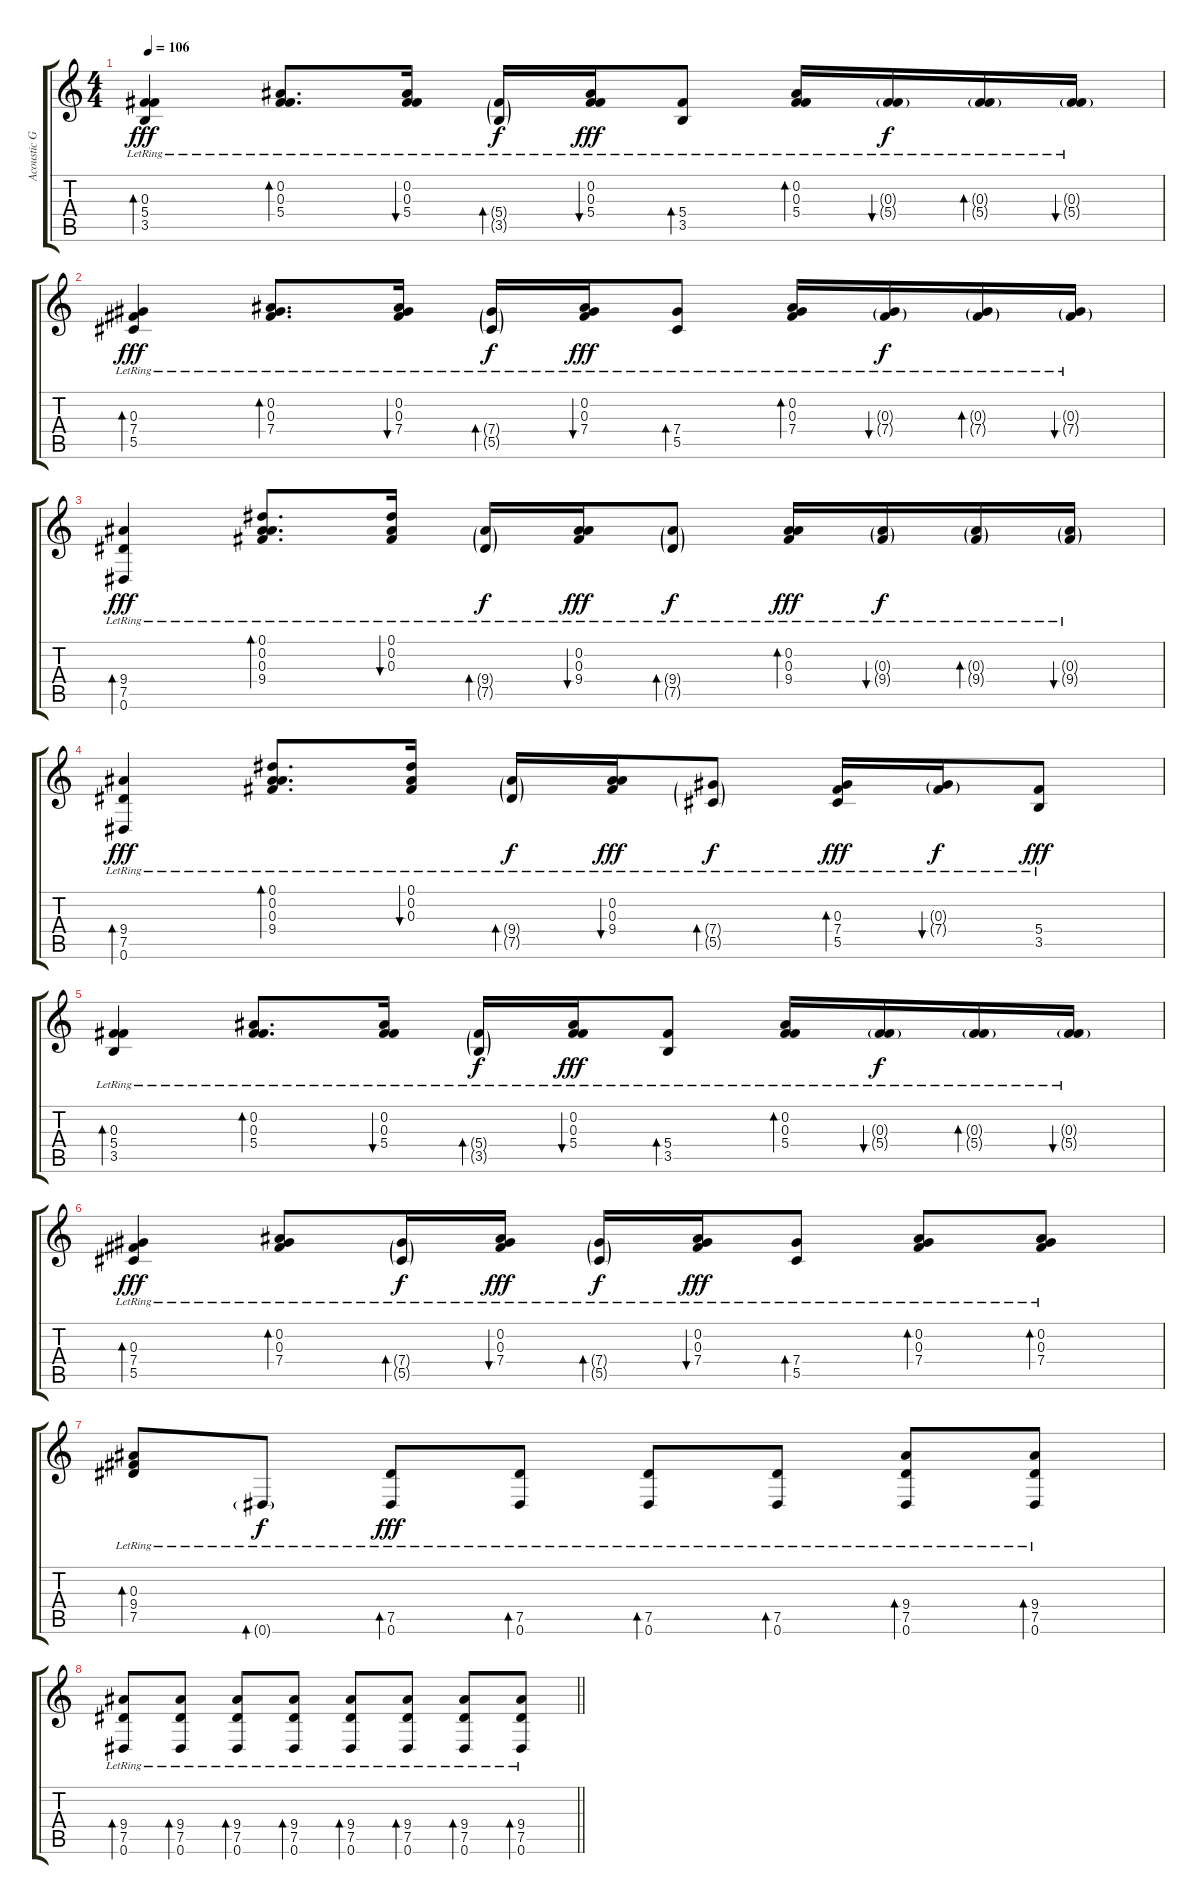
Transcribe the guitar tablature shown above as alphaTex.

\track ("Acoustic Guitar C/L" "Acoustic G") {instrument acousticguitarsteel}
\staff {score tabs}
\tuning (Eb4 Bb3 Gb3 Db3 Ab2 Eb2) {hide}
\ts (4 4)
\tempo 106
\clef g2
\ks c
(0.3 5.4{lr} 3.5{lr}).4{bd 30 dy fff} (0.2{lr} 0.3{lr} 5.4{lr}).8{d bd 30} (0.2{lr} 0.3{lr} 5.4{lr}).16{bu 30} (5.4{g lr} 3.5{g}).16{bd 30 dy f} (0.2{lr} 0.3{lr} 5.4{lr}).16{bu 30 dy fff} (5.4{lr} 3.5{lr}).8{bd 30} (0.2{lr} 0.3{lr} 5.4{lr}).16{bd 30} (0.3{g lr} 5.4{g lr}).16{bu 30 dy f} (0.3{g lr} 5.4{g lr}).16{bd 30} (0.3{g lr} 5.4{g}).16{bu 30} |
(0.3 7.4{lr} 5.5{lr}).4{bd 30 dy fff} (0.2{lr} 0.3{lr} 7.4{lr}).8{d bd 30} (0.2{lr} 0.3{lr} 7.4{lr}).16{bu 30} (7.4{g lr} 5.5{g}).16{bd 30 dy f} (0.2{lr} 0.3{lr} 7.4{lr}).16{bu 30 dy fff} (7.4{lr} 5.5{lr}).8{bd 30} (0.2{lr} 0.3{lr} 7.4{lr}).16{bd 30} (0.3{g lr} 7.4{g}).16{bu 30 dy f} (0.3{g lr} 7.4{g lr}).16{bd 30} (0.3{g lr} 7.4{g lr}).16{bu 30} |
(9.4{lr} 7.5{lr} 0.6{lr}).4{bd 30 dy fff} (0.1 0.2{lr} 0.3{lr} 9.4{lr}).8{d bd 30} (0.1 0.2{lr} 0.3{lr}).16{bu 30} (9.4{g lr} 7.5{g lr}).16{bd 30 dy f} (0.2{lr} 0.3{lr} 9.4{lr}).16{bu 30 dy fff} (9.4{g lr} 7.5{g lr}).8{bd 30 dy f} (0.2{lr} 0.3{lr} 9.4{lr}).16{bd 30 dy fff} (0.3{g lr} 9.4{g}).16{bu 30 dy f} (0.3{g lr} 9.4{g lr}).16{bd 30} (0.3{g lr} 9.4{g lr}).16{bu 30} |
(9.4{lr} 7.5{lr} 0.6{lr}).4{bd 30 dy fff} (0.1 0.2{lr} 0.3{lr} 9.4{lr}).8{d bd 30} (0.1 0.2{lr} 0.3{lr}).16{bu 30} (9.4{g lr} 7.5{g lr}).16{bd 30 dy f} (0.2{lr} 0.3{lr} 9.4{lr}).16{bu 30 dy fff} (7.4{g lr} 5.5{g lr}).8{bd 30 dy f} (0.3{lr} 7.4{lr} 5.5{lr}).16{bd 30 dy fff} (0.3{g lr} 7.4{g lr}).16{bu 30 dy f} (5.4{lr} 3.5{lr}).8{dy fff} |
(0.3 5.4{lr} 3.5{lr}).4{bd 30} (0.2{lr} 0.3{lr} 5.4{lr}).8{d bd 30} (0.2{lr} 0.3{lr} 5.4{lr}).16{bu 30} (5.4{g lr} 3.5{g}).16{bd 30 dy f} (0.2{lr} 0.3{lr} 5.4{lr}).16{bu 30 dy fff} (5.4{lr} 3.5{lr}).8{bd 30} (0.2{lr} 0.3{lr} 5.4{lr}).16{bd 30} (0.3{g lr} 5.4{g lr}).16{bu 30 dy f} (0.3{g lr} 5.4{g lr}).16{bd 30} (0.3{g lr} 5.4{g}).16{bu 30} |
(0.3 7.4{lr} 5.5{lr}).4{bd 30 dy fff} (0.2{lr} 0.3{lr} 7.4{lr}).8{bd 30} (7.4{g lr} 5.5{g}).16{bd 60 dy f} (0.2{lr} 0.3{lr} 7.4).16{bu 30 dy fff} (7.4{g lr} 5.5{g}).16{bd 30 dy f} (0.2{lr} 0.3{lr} 7.4{lr}).16{bu 30 dy fff} (7.4{lr} 5.5{lr}).8{bd 30} (0.2{lr} 0.3{lr} 7.4{lr}).8{bd 30} (0.2 0.3{lr} 7.4{lr}).8{bd 30} |
(0.3{lr} 9.4{lr} 7.5{lr}).8{bd 30} 0.6{g lr}.8{bd 30 dy f} (7.5{lr} 0.6{lr}).8{bd 30 dy fff} (7.5{lr} 0.6{lr}).8{bd 30} (7.5{lr} 0.6{lr}).8{bd 30} (7.5{lr} 0.6{lr}).8{bd 30} (9.4{lr} 7.5{lr} 0.6{lr}).8{bd 30} (9.4{lr} 7.5{lr} 0.6{lr}).8{bd 30} |
\barLineRight lightlight
(9.4{lr} 7.5{lr} 0.6{lr}).8{bd 30} (9.4{lr} 7.5{lr} 0.6{lr}).8{bd 30} (9.4{lr} 7.5{lr} 0.6{lr}).8{bd 30} (9.4{lr} 7.5{lr} 0.6{lr}).8{bd 30} (9.4{lr} 7.5{lr} 0.6{lr}).8{bd 30} (9.4{lr} 7.5{lr} 0.6{lr}).8{bd 30} (9.4{lr} 7.5{lr} 0.6{lr}).8{bd 30} (9.4{lr} 7.5{lr} 0.6{lr}).8{bd 30}
